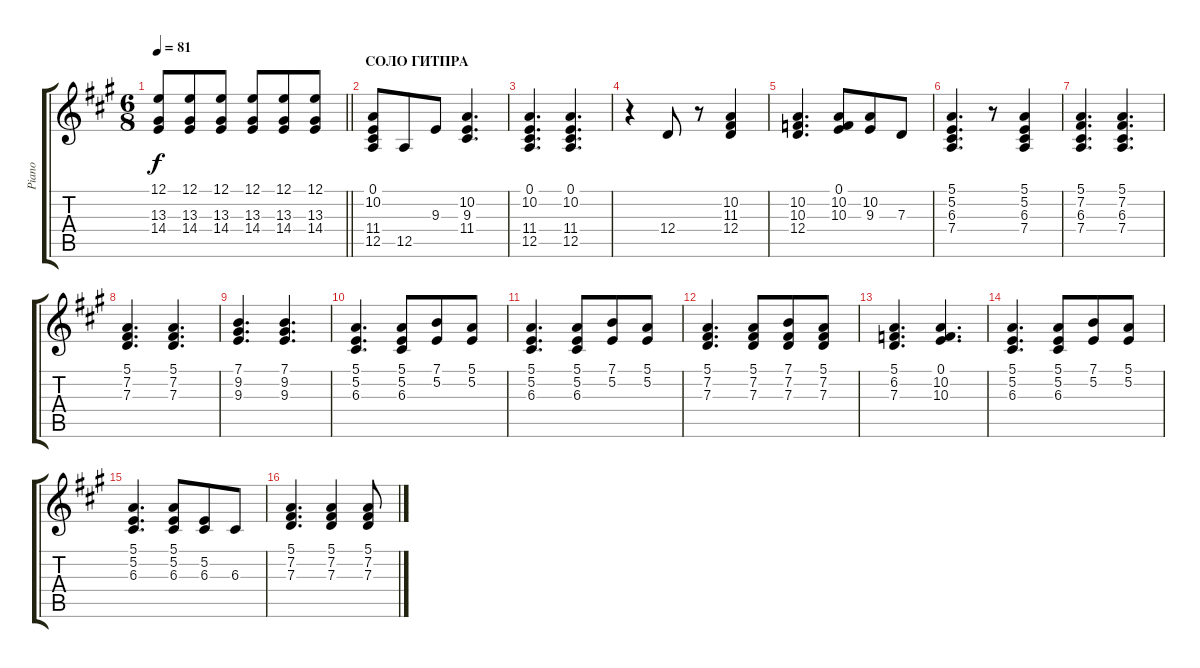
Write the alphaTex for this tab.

\track ("Piano" "Piano") {instrument brightacousticpiano}
\staff {score tabs}
\tuning (E4 B3 G3 D3 A2 E2) {hide}
\ts (6 8)
\tempo 81
\clef g2
\barLineRight lightlight
\ks a
(12.1 13.3 14.4).8{dy f} (12.1 13.3 14.4).8 (12.1 13.3 14.4).8 (12.1 13.3 14.4).8 (12.1 13.3 14.4).8 (12.1 13.3 14.4).8 |
\section ("" "СОЛО ГИТПРА")
(0.1 10.2 11.4 12.5).8 12.5.8 9.3.8 (10.2 9.3 11.4).4{d} |
(0.1 10.2 11.4 12.5).4{d} (0.1 10.2 11.4 12.5).4{d} |
r.4 12.4.8 r.8 (10.2 11.3 12.4).4 |
(10.2 10.3 12.4).4{d} (0.1 10.2 10.3).8 (10.2 9.3).8 7.3.8 |
(5.1 5.2 6.3 7.4).4{d} r.8 (5.1 5.2 6.3 7.4).4 |
(5.1 7.2 6.3 7.4).4{d} (5.1 7.2 6.3 7.4).4{d} |
(5.1 7.2 7.3).4{d} (5.1 7.2 7.3).4{d} |
(7.1 9.2 9.3).4{d} (7.1 9.2 9.3).4{d} |
(5.1 5.2 6.3).4{d} (5.1 5.2 6.3).8 (7.1 5.2).8 (5.1 5.2).8 |
(5.1 5.2 6.3).4{d} (5.1 5.2 6.3).8 (7.1 5.2).8 (5.1 5.2).8 |
(5.1 7.2 7.3).4{d} (5.1 7.2 7.3).8 (7.1 7.2 7.3).8 (5.1 7.2 7.3).8 |
(5.1 6.2 7.3).4{d} (0.1 10.2 10.3).4{d} |
(5.1 5.2 6.3).4{d} (5.1 5.2 6.3).8 (7.1 5.2).8 (5.1 5.2).8 |
(5.1 5.2 6.3).4{d} (5.1 5.2 6.3).8 (5.2 6.3).8 6.3.8 |
(5.1 7.2 7.3).4{d} (5.1 7.2 7.3).4 (5.1 7.2 7.3).8
